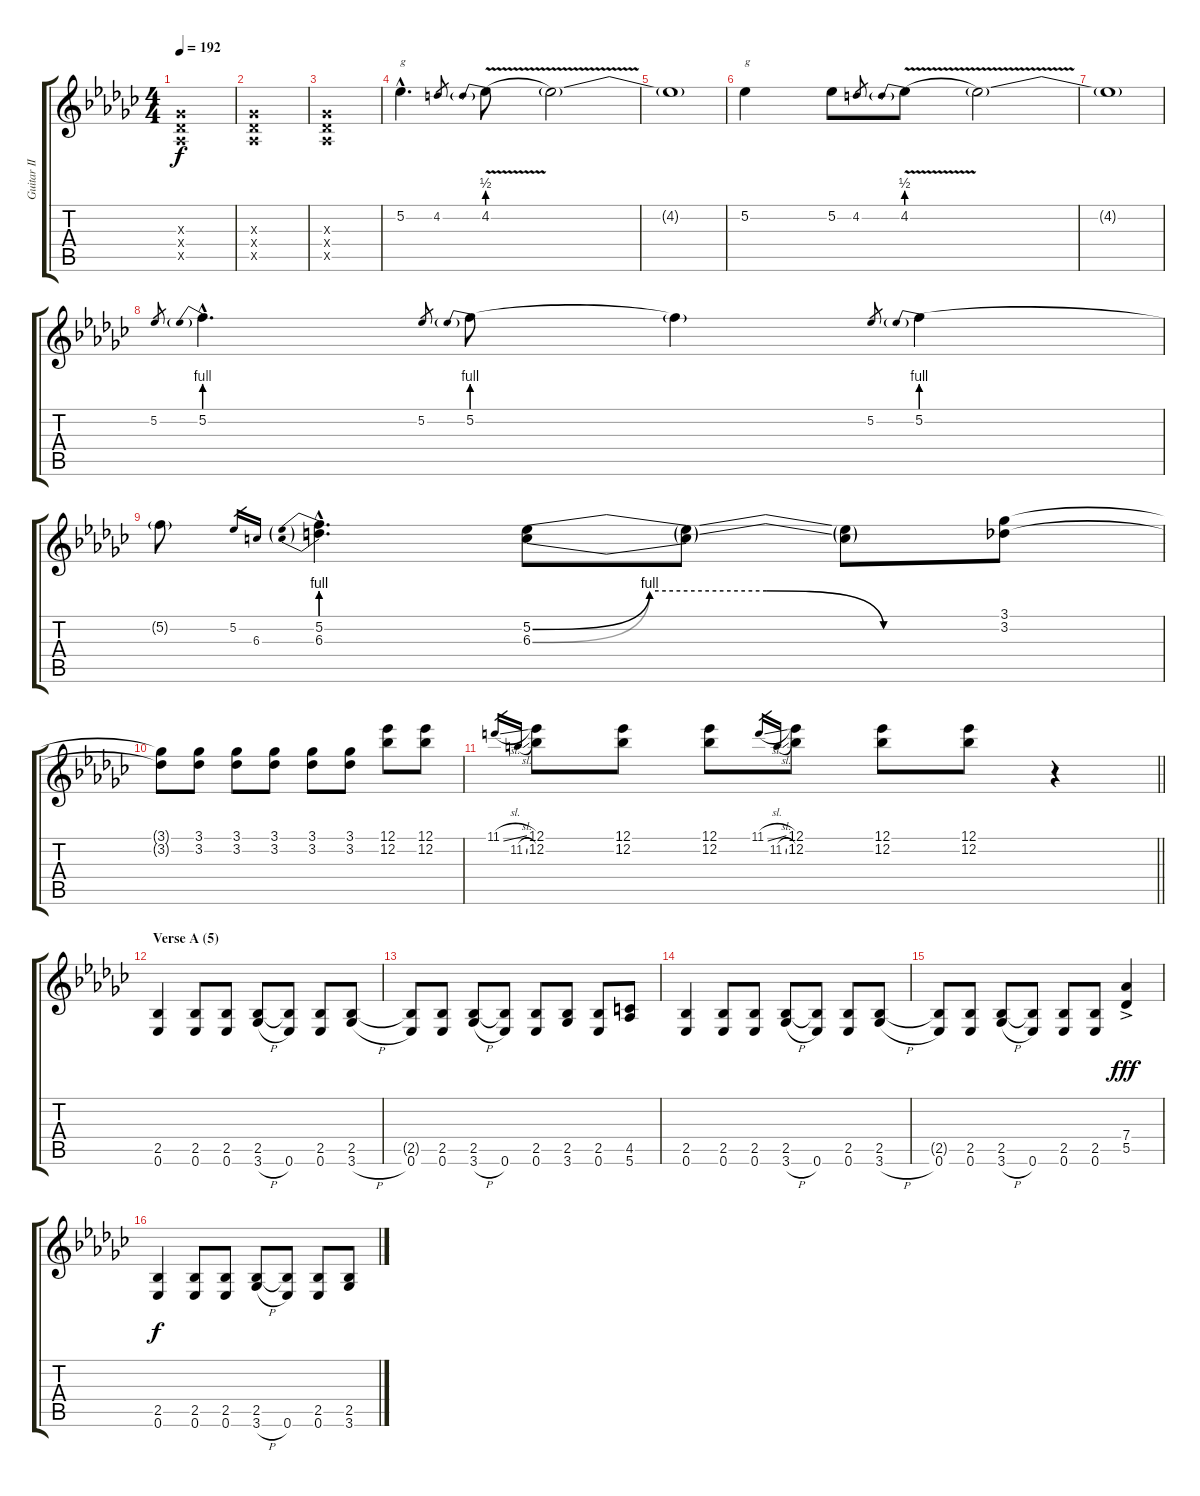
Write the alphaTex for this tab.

\track ("Guitar II" "Guitar II") {instrument distortionguitar}
\staff {score tabs}
\tuning (Eb4 Bb3 Gb3 Db3 Ab2 Eb2) {hide}
\ts (4 4)
\tempo 192
\clef g2
\ks ebminor
(0.3{x} 0.4{x} 0.5{x}).1{dy f} |
(0.3{x} 0.4{x} 0.5{x}).1 |
(0.3{x} 0.4{x} 0.5{x}).1 |
5.2{hac}.4{d txt "g"} 4.2.8{gr} 4.2{be (prebend 0 2 60 2) v}.8 4.2{t}.2 |
4.2{t}.1 |
5.2.4{txt "g"} 5.2.8 4.2.8{gr} 4.2{be (prebend 0 2 60 2) v}.8 4.2{t}.2 |
4.2{t}.1 |
5.2.8{gr} 5.2{be (prebend 0 4 60 4) hac}.4{d} 5.2.8{gr} 5.2{be (prebend 0 4 60 4)}.8 5.2{t}.4 5.2.8{gr} 5.2{be (prebend 0 4 60 4)}.4 |
5.2{t}.8 5.2.16{gr} 6.3.16{gr} (5.2{be (prebend 0 4 60 4) hac} 6.3{be (prebend 0 4 60 4) hac}).4{d} (5.2{be (custom 0 0 15 4 30 4 45 0 60 0)} 6.3{be (custom 0 0 15 4 30 4 45 0 60 0)}).8 (5.2{t} 6.3{t}).8 (5.2{t} 6.3{t}).8 (3.1 3.2).8 |
(3.1{t} 3.2{t}).8 (3.1 3.2).8 (3.1 3.2).8 (3.1 3.2).8 (3.1 3.2).8 (3.1 3.2).8 (12.1 12.2).8 (12.1 12.2).8 |
\barLineRight lightlight
11.1{sl}.16{gr} 11.2{sl}.16{gr} (12.1 12.2).8 (12.1 12.2).8 (12.1 12.2).8 11.1{sl}.16{gr} 11.2{sl}.16{gr} (12.1 12.2).8 (12.1 12.2).8 (12.1 12.2).8 r.4 |
\section ("" "Verse A (5)")
(2.5 0.6).4 (2.5 0.6).8 (2.5 0.6).8 (2.5 3.6{h}).8 (2.5{t} 0.6).8 (2.5 0.6).8 (2.5 3.6{h}).8 |
(2.5{t} 0.6).8 (2.5 0.6).8 (2.5 3.6{h}).8 (2.5{t} 0.6).8 (2.5 0.6).8 (2.5 3.6).8 (2.5 0.6).8 (4.5 5.6).8 |
(2.5 0.6).4 (2.5 0.6).8 (2.5 0.6).8 (2.5 3.6{h}).8 (2.5{t} 0.6).8 (2.5 0.6).8 (2.5 3.6{h}).8 |
(2.5{t} 0.6).8 (2.5 0.6).8 (2.5 3.6{h}).8 (2.5{t} 0.6).8 (2.5 0.6).8 (2.5 0.6).8 (7.4{ac} 5.5{ac}).4{dy fff} |
(2.5 0.6).4{dy f} (2.5 0.6).8 (2.5 0.6).8 (2.5 3.6{h}).8 (2.5{t} 0.6).8 (2.5 0.6).8 (2.5 3.6{h}).8
